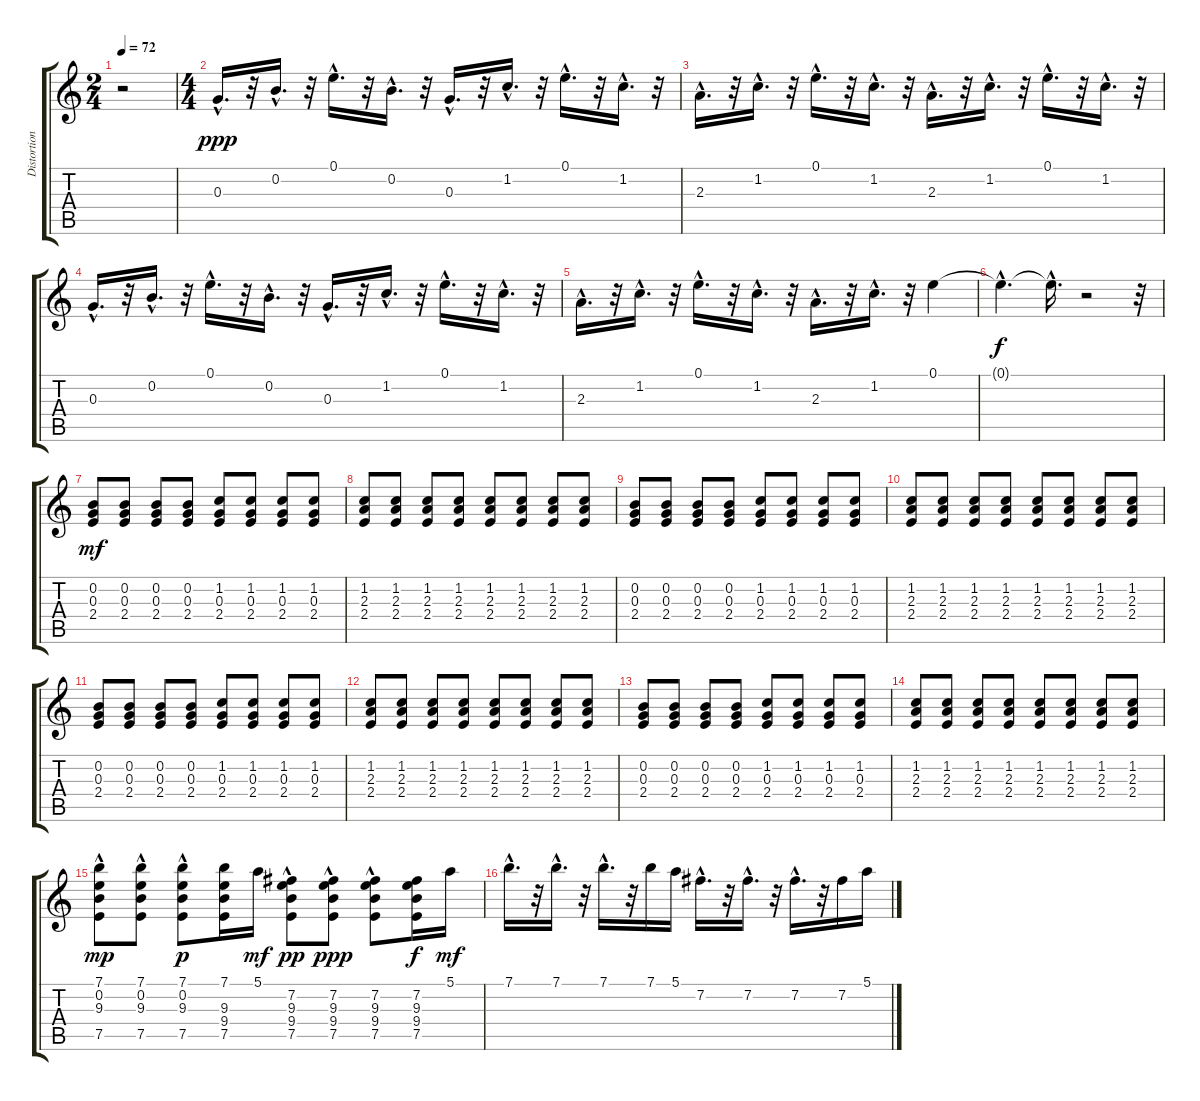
\track ("Distortion" "Distortion") {instrument distortionguitar}
\staff {score tabs}
\tuning (E4 B3 G3 D3 A2 E2) {hide}
\ts (2 4)
\tempo 72
\clef g2
\ks c
r.2{dy ppp instrument distortionguitar} |
\ts (4 4)
0.3{hac}.16{d} r.32 0.2{hac}.16{d} r.32 0.1{hac}.16{d} r.32 0.2{hac}.16{d} r.32 0.3{hac}.16{d} r.32 1.2{hac}.16{d} r.32 0.1{hac}.16{d} r.32 1.2{hac}.16{d} r.32 |
2.3{hac}.16{d} r.32 1.2{hac}.16{d} r.32 0.1{hac}.16{d} r.32 1.2{hac}.16{d} r.32 2.3{hac}.16{d} r.32 1.2{hac}.16{d} r.32 0.1{hac}.16{d} r.32 1.2{hac}.16{d} r.32 |
0.3{hac}.16{d} r.32 0.2{hac}.16{d} r.32 0.1{hac}.16{d} r.32 0.2{hac}.16{d} r.32 0.3{hac}.16{d} r.32 1.2{hac}.16{d} r.32 0.1{hac}.16{d} r.32 1.2{hac}.16{d} r.32 |
2.3{hac}.16{d} r.32 1.2{hac}.16{d} r.32 0.1{hac}.16{d} r.32 1.2{hac}.16{d} r.32 2.3{hac}.16{d} r.32 1.2{hac}.16{d} r.32 0.1.4 |
0.1{hac t}.4{d dy f} 0.1{hac t}.16{d} r.2 r.32 |
(0.2 0.3 2.4).8{dy mf} (0.2 0.3 2.4).8 (0.2 0.3 2.4).8 (0.2 0.3 2.4).8 (1.2 0.3 2.4).8 (1.2 0.3 2.4).8 (1.2 0.3 2.4).8 (1.2 0.3 2.4).8 |
(1.2 2.3 2.4).8 (1.2 2.3 2.4).8 (1.2 2.3 2.4).8 (1.2 2.3 2.4).8 (1.2 2.3 2.4).8 (1.2 2.3 2.4).8 (1.2 2.3 2.4).8 (1.2 2.3 2.4).8 |
(0.2 0.3 2.4).8 (0.2 0.3 2.4).8 (0.2 0.3 2.4).8 (0.2 0.3 2.4).8 (1.2 0.3 2.4).8 (1.2 0.3 2.4).8 (1.2 0.3 2.4).8 (1.2 0.3 2.4).8 |
(1.2 2.3 2.4).8 (1.2 2.3 2.4).8 (1.2 2.3 2.4).8 (1.2 2.3 2.4).8 (1.2 2.3 2.4).8 (1.2 2.3 2.4).8 (1.2 2.3 2.4).8 (1.2 2.3 2.4).8 |
(0.2 0.3 2.4).8 (0.2 0.3 2.4).8 (0.2 0.3 2.4).8 (0.2 0.3 2.4).8 (1.2 0.3 2.4).8 (1.2 0.3 2.4).8 (1.2 0.3 2.4).8 (1.2 0.3 2.4).8 |
(1.2 2.3 2.4).8 (1.2 2.3 2.4).8 (1.2 2.3 2.4).8 (1.2 2.3 2.4).8 (1.2 2.3 2.4).8 (1.2 2.3 2.4).8 (1.2 2.3 2.4).8 (1.2 2.3 2.4).8 |
(0.2 0.3 2.4).8 (0.2 0.3 2.4).8 (0.2 0.3 2.4).8 (0.2 0.3 2.4).8 (1.2 0.3 2.4).8 (1.2 0.3 2.4).8 (1.2 0.3 2.4).8 (1.2 0.3 2.4).8 |
(1.2 2.3 2.4).8 (1.2 2.3 2.4).8 (1.2 2.3 2.4).8 (1.2 2.3 2.4).8 (1.2 2.3 2.4).8 (1.2 2.3 2.4).8 (1.2 2.3 2.4).8 (1.2 2.3 2.4).8 |
(7.1{hac} 0.2 9.3 7.5).8{dy mp} (7.1{hac} 0.2 9.3 7.5).8 (7.1{hac} 0.2 9.3 7.5).8{dy p} (7.1 9.3 9.4 7.5).16 5.1.16{dy mf} (7.2{hac} 9.3 9.4 7.5).8{dy pp} (7.2{hac} 9.3 9.4 7.5).8{dy ppp} (7.2{hac} 9.3 9.4 7.5).8 (7.2 9.3 9.4 7.5).16{dy f} 5.1.16{dy mf} |
7.1{hac}.16{d} r.32 7.1{hac}.16{d} r.32 7.1{hac}.16{d} r.32 7.1.16 5.1.16 7.2{hac}.16{d} r.32 7.2{hac}.16{d} r.32 7.2{hac}.16{d} r.32 7.2.16 5.1.16
